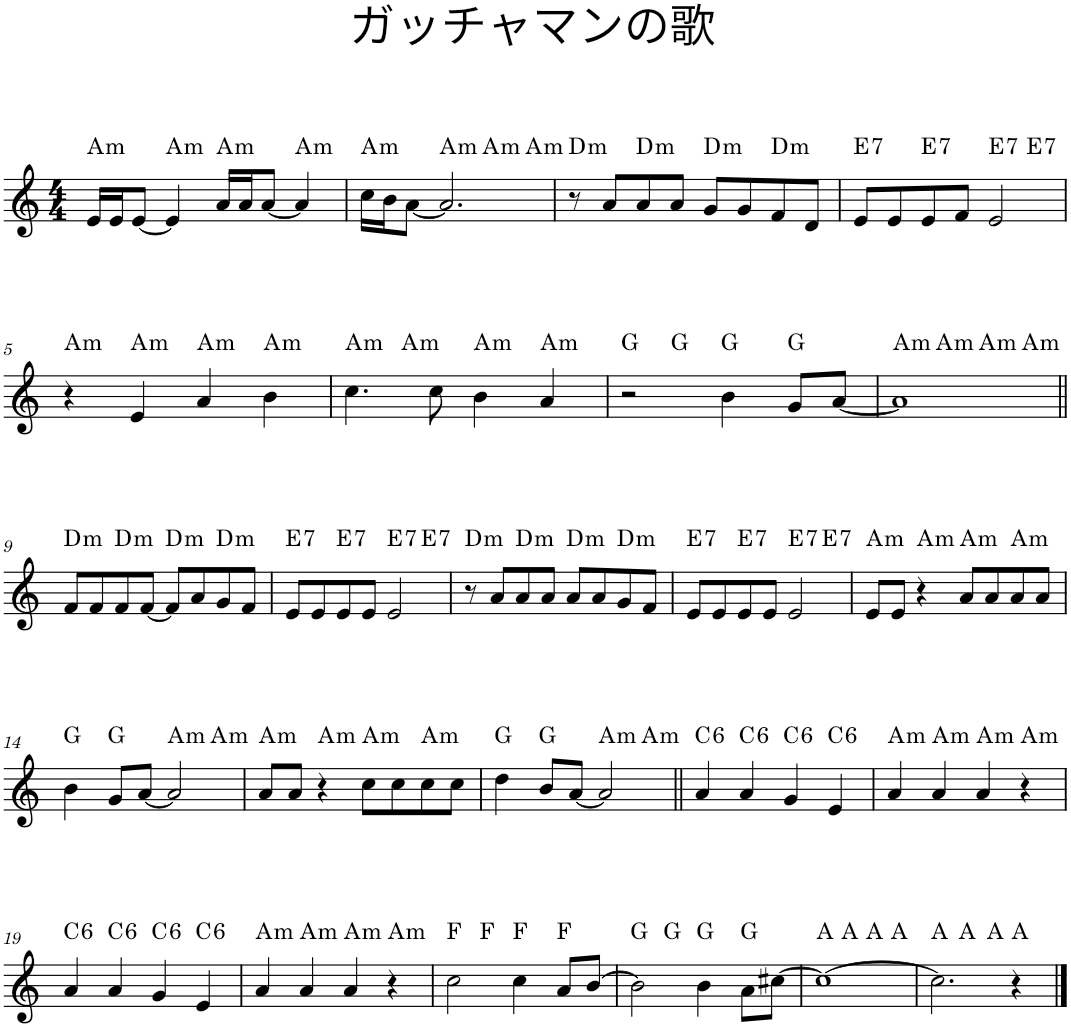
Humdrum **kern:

**kern	**harte
*part1	*part1
*staff1	*
*I"Piano	*
*I'Pno.	*
*clefG2	*
*k[]	*
*M4/4	*
=1	=1
!	!LO:H:kt=m
16e/LL	A:min
16e/J	.
[<8e/J	.
!	!LO:H:kt=m
4e/]	A:min
!	!LO:H:kt=m
16a/LL	A:min
16a/J	.
[<8a/J	.
!	!LO:H:kt=m
4a/]	A:min
=2	=2
!	!LO:H:kt=m
*^	*
*	*^	*
16cc\LL	2ryy	2.ryy	A:min
16b\J	.	.	.
[<8a\J	.	.	.
!	!	!	!LO:H:kt=m
2.a/]	.	.	A:min
!	!	!	!LO:H:kt=m
.	2ryy	.	A:min
!	!	!	!LO:H:kt=m
.	.	4ryy	A:min
=3	=3	=3	=3
!	!	!	!LO:H:kt=m
*v	*v	*v	*
8r	D:min
8a/L	.
!	!LO:H:kt=m
8a/	D:min
8a/J	.
!	!LO:H:kt=m
8g/L	D:min
8g/	.
!	!LO:H:kt=m
8f/	D:min
8d/J	.
=4	=4
!	!LO:H:kt=7
*^	*
8e/L	2.ryy	E:7
8e/	.	.
!	!	!LO:H:kt=7
8e/	.	E:7
8f/J	.	.
!	!	!LO:H:kt=7
2e/	.	E:7
!	!	!LO:H:kt=7
.	4ryy	E:7
!!LO:LB:g=z	!!
=5	=5	=5
!	!	!LO:H:kt=m
*v	*v	*
4r	A:min
!	!LO:H:kt=m
4e/	A:min
!	!LO:H:kt=m
4a/	A:min
!	!LO:H:kt=m
4b\	A:min
=6	=6
!	!LO:H:kt=m
*^	*
4.cc\	4ryy	A:min
!	!	!LO:H:kt=m
.	2.ryy	A:min
8cc\	.	.
!	!	!LO:H:kt=m
4b\	.	A:min
!	!	!LO:H:kt=m
4a/	.	A:min
=7	=7	=7
2r	4ryy	G:maj
.	2.ryy	G:maj
4b\	.	G:maj
8g/L	.	G:maj
[<8a/J	.	.
=8	=8	=8
!	!	!LO:H:kt=m
*^	*^	*
1a]	4ryy	2ryy	2.ryy	A:min
!	!	!	!	!LO:H:kt=m
.	2.ryy	.	.	A:min
!	!	!	!	!LO:H:kt=m
.	.	2ryy	.	A:min
!	!	!	!	!LO:H:kt=m
.	.	.	4ryy	A:min
!!LO:LB:g=z	!!	!!	!!
=9||	=9||	=9||	=9||	=9||
!	!	!	!	!LO:H:kt=m
*v	*v	*v	*v	*
8f/L	D:min
8f/	.
!	!LO:H:kt=m
8f/	D:min
[<8f/J	.
!	!LO:H:kt=m
8f/L]	D:min
8a/	.
!	!LO:H:kt=m
8g/	D:min
8f/J	.
=10	=10
!	!LO:H:kt=7
*^	*
8e/L	2.ryy	E:7
8e/	.	.
!	!	!LO:H:kt=7
8e/	.	E:7
8e/J	.	.
!	!	!LO:H:kt=7
2e/	.	E:7
!	!	!LO:H:kt=7
.	4ryy	E:7
=11	=11	=11
!	!	!LO:H:kt=m
*v	*v	*
8r	D:min
8a/L	.
!	!LO:H:kt=m
8a/	D:min
8a/J	.
!	!LO:H:kt=m
8a/L	D:min
8a/	.
!	!LO:H:kt=m
8g/	D:min
8f/J	.
=12	=12
!	!LO:H:kt=7
*^	*
8e/L	2.ryy	E:7
8e/	.	.
!	!	!LO:H:kt=7
8e/	.	E:7
8e/J	.	.
!	!	!LO:H:kt=7
2e/	.	E:7
!	!	!LO:H:kt=7
.	4ryy	E:7
=13	=13	=13
!	!	!LO:H:kt=m
*v	*v	*
8e/L	A:min
8e/J	.
!	!LO:H:kt=m
4r	A:min
!	!LO:H:kt=m
8a/L	A:min
8a/	.
!	!LO:H:kt=m
8a/	A:min
8a/J	.
!!LO:LB:g=z
=14	=14
*^	*
4b\	2.ryy	G:maj
8g/L	.	G:maj
[<8a/J	.	.
!	!	!LO:H:kt=m
2a/]	.	A:min
!	!	!LO:H:kt=m
.	4ryy	A:min
=15	=15	=15
!	!	!LO:H:kt=m
*v	*v	*
8a/L	A:min
8a/J	.
!	!LO:H:kt=m
4r	A:min
!	!LO:H:kt=m
8cc\L	A:min
8cc\	.
!	!LO:H:kt=m
8cc\	A:min
8cc\J	.
=16	=16
*^	*
4dd\	2.ryy	G:maj
8b/L	.	G:maj
[<8a/J	.	.
!	!	!LO:H:kt=m
2a/]	.	A:min
!	!	!LO:H:kt=m
.	4ryy	A:min
=17||	=17||	=17||
!	!	!LO:H:kt=6
*v	*v	*
4a/	C:maj6
!	!LO:H:kt=6
4a/	C:maj6
!	!LO:H:kt=6
4g/	C:maj6
!	!LO:H:kt=6
4e/	C:maj6
=18	=18
!	!LO:H:kt=m
4a/	A:min
!	!LO:H:kt=m
4a/	A:min
!	!LO:H:kt=m
4a/	A:min
!	!LO:H:kt=m
4r	A:min
!!LO:LB:g=z
=19	=19
!	!LO:H:kt=6
4a/	C:maj6
!	!LO:H:kt=6
4a/	C:maj6
!	!LO:H:kt=6
4g/	C:maj6
!	!LO:H:kt=6
4e/	C:maj6
=20	=20
!	!LO:H:kt=m
4a/	A:min
!	!LO:H:kt=m
4a/	A:min
!	!LO:H:kt=m
4a/	A:min
!	!LO:H:kt=m
4r	A:min
=21	=21
*^	*
2cc\	4ryy	F:maj
.	2.ryy	F:maj
4cc\	.	F:maj
8a/L	.	F:maj
[>8b/J	.	.
=22	=22	=22
2b\]	4ryy	G:maj
.	2.ryy	G:maj
4b\	.	G:maj
8a\L	.	G:maj
[>8cc#X\J	.	.
=23	=23	=23
*^	*^	*
1cc#_	4ryy	2ryy	2.ryy	A:maj
.	2.ryy	.	.	A:maj
.	.	2ryy	.	A:maj
.	.	.	4ryy	A:maj
*	*	*v	*v	*
=24	=24	=24	=24
2.cc#\]	4ryy	2ryy	A:maj
.	2.ryy	.	A:maj
.	.	2ryy	A:maj
4r	.	.	A:maj
*v	*v	*v	*
==	==
*-	*-
